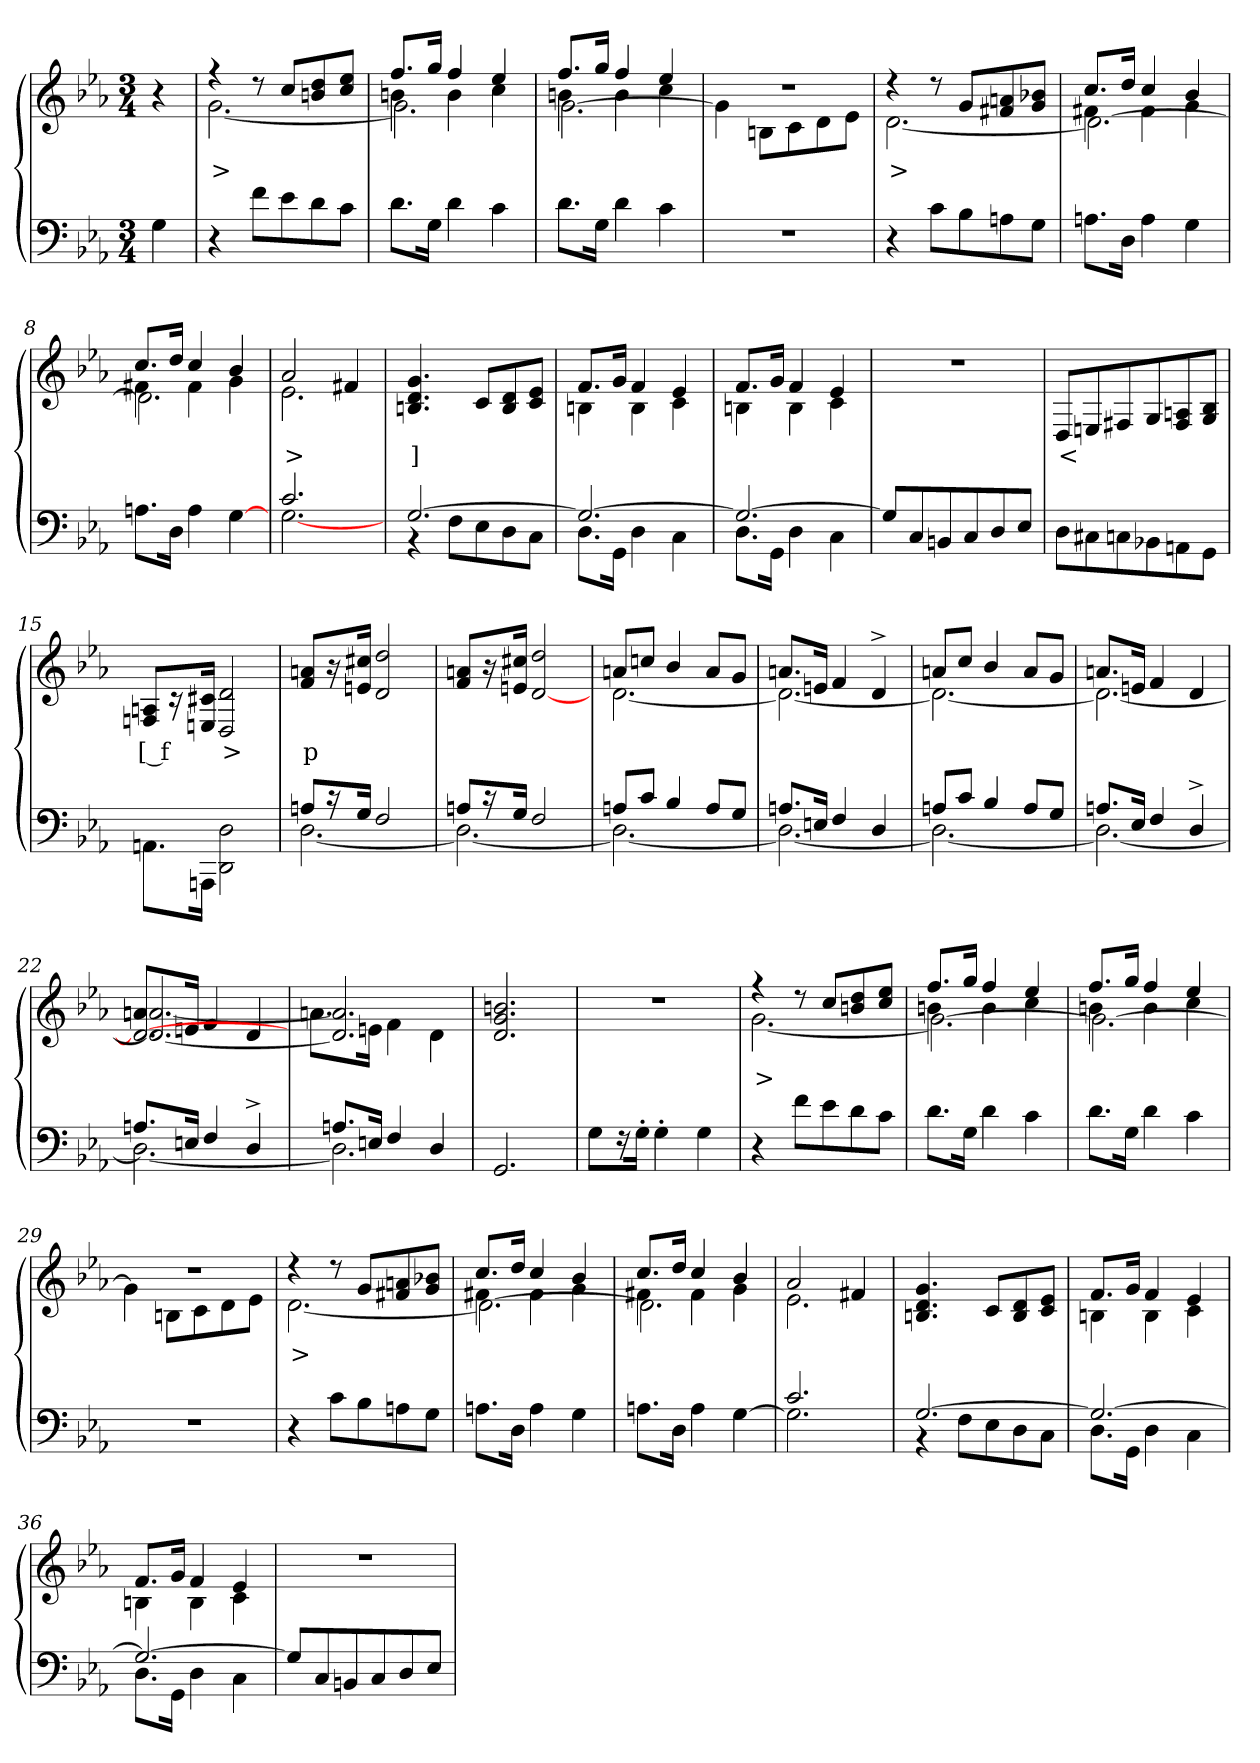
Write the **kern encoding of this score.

**kern	**kern	**text
*part2	*part1	*part1
*staff2	*staff1	*staff1
*clefF4	*clefG2	*
*k[b-e-a-]	*k[b-e-a-]	*
*M3/4	*M3/4	*
=1	=1	=1
4G	4r	mf
=2	=2	=2
*	*^	*
4r	4r	[2.g	>
8fL	8r	.	.
8e-	8ccL	.	.
8d	8dd 8bn	.	.
8cJ	8ee- 8ccJ	.	.
=3	=3	=3	=3
*	*	*^	*
8.dL	8.ffL	4bn	2.g\]	.
16GJk	16ggJk	.	.	.
4d	4ff	4b	.	.
4c	4ee-	4cc	.	.
=4	=4	=4	=4	=4
8.dL	8.ffL	4bn	[2.g\	.
16GJk	16ggJk	.	.	.
4d	4ff	4b	.	.
4c	4ee-	4cc	.	.
*	*	*v	*v	*
=5	=5	=5	=5
2.r	2.r	4g]	.
.	.	8Bn\L	.
.	.	8c	.
.	.	8d	.
.	.	8e-J	.
=6	=6	=6	=6
4r	4r	[2.d	>
8cL	8r	.	.
8B-	8gL	.	.
8An	8an 8f#X	.	.
8GJ	8b-X 8gJ	.	.
=7	=7	=7	=7
*	*	*^	*
8.AnL	8.ccL	4f#X	2.d\_	.
16DJk	16ddJk	.	.	.
4A	4cc	4f#	.	.
4G	4b-	4g	.	.
=8	=8	=8	=8	=8
8.AnL	8.ccL	4f#X	2.d\]	.
16DJk	16ddJk	.	.	.
4A	4cc	4f#	.	.
[4G	4b-	4g	.	.
*	*	*v	*v	*
=9	=9	=9	=9
*^	*	*	*
2.c	[2.G	2a-	2.e-	>
.	.	4f#X	.	.
*	*	*v	*v	*
=10	=10	=10	=10
[2.G	4r	4.g 4.d 4.Bn	]
.	8FL	.	.
.	8E-	8cL	.
.	8D	8d 8B	.
.	8CJ	8e- 8cJ	.
=11	=11	=11	=11
*	*	*^	*
2.G_	8.DL	8.fL	4Bn	.
.	16GGJk	16gJk	.	.
.	4D	4f	4B	.
.	4C	4e-	4c	.
=12	=12	=12	=12	=12
2.G_	8.DL	8.fL	4Bn	.
.	16GGJk	16gJk	.	.
.	4D	4f	4B	.
.	4C	4e-	4c	.
*v	*v	*	*	*
*	*v	*v	*
=13	=13	=13
8G/L]	2.r	.
8C	.	.
8BBn	.	.
8C	.	.
8D	.	.
8E-J	.	.
=14	=14	=14
8DL	8DL	<
8C#X\	8En	.
8Cn	8F#X	.
8BB-X	8G	.
8AAn	8An 8F#	.
8GGJ	8B- 8GJ	.
=15	=15	=15
8.AAn\L	8An 8FnL	[ f
.	16r	.
16AAAnJk	16c#X 16EnJk	.
2D\ 2DD\	2d 2D	>
=16	=16	=16
*^	*	*
8AnL	[2.D	8an 8fL	p
16r	.	16r	.
16GJk	.	16cc#X 16enJk	.
2F	.	2dd 2d	.
=17	=17	=17	=17
8AnL	2.D_	8an 8fL	.
16r	.	16r	.
16GJk	.	16cc#X 16enJk	.
2F	.	2dd [2d	.
=18	=18	=18	=18
*	*	*^	*
8AnL	2.D_	8anL	[2.d	.
8cJ	.	8ccnJ	.	.
4B-	.	4b-	.	.
8AL	.	8aL	.	.
8GJ	.	8gJ	.	.
=19	=19	=19	=19	=19
8.AnL	2.D_	8.anL	2.d_	.
16EnJk	.	16enJk	.	.
4F	.	4f	.	.
4D	.	4d^>	.	.
=20	=20	=20	=20	=20
8AnL	2.D_	8anL	2.d_	.
8cJ	.	8ccJ	.	.
4B-	.	4b-	.	.
8AL	.	8aL	.	.
8GJ	.	8gJ	.	.
=21	=21	=21	=21	=21
8.AnL	2.D_	8.anL	2.d_	.
16E-Jk	.	16enJk	.	.
4F	.	4f	.	.
4D^>	.	4d	.	.
=22	=22	=22	=22	=22
*	*	*	*^	*
8.AnL	2.D_	8.anL	[2.an/ 2.d/_	2.d_	.
16EnJk	.	16enJk	.	.	.
4F	.	4f	.	.	.
4D^>	.	4d	.	.	.
*	*	*	*v	*v	*
=23	=23	=23	=23	=23
8.AnL	2.D]	2.an] 2.d]	8.anL	.
16EnJk	.	.	16enJk	.
4F	.	.	4f	.
4D	.	.	4d	.
*v	*v	*	*	*
*	*v	*v	*
=24	=24	=24
2.GG	2.bn 2.g 2.d	.
=25	=25	=25
8GL	2.r	.
16r	.	.
16G'>Jk	.	.
4G'>	.	.
4G	.	.
=26	=26	=26
*	*^	*
4r	4r	[2.g	>
8fL	8r	.	.
8e-	8ccL	.	.
8d	8dd 8bn	.	.
8cJ	8ee- 8ccJ	.	.
=27	=27	=27	=27
*	*	*^	*
8.dL	8.ffL	4bn	2.g\_	.
16GJk	16ggJk	.	.	.
4d	4ff	4b	.	.
4c	4ee-	4cc	.	.
=28	=28	=28	=28	=28
8.dL	8.ffL	4bn	2.g\_	.
16GJk	16ggJk	.	.	.
4d	4ff	4b	.	.
4c	4ee-	4cc	.	.
*	*	*v	*v	*
=29	=29	=29	=29
2.r	2.r	4g\]	.
.	.	8Bn\L	.
.	.	8c	.
.	.	8d	.
.	.	8e-J	.
=30	=30	=30	=30
4r	4r	[2.d	>
8cL	8r	.	.
8B-	8gL	.	.
8An	8an 8f#X	.	.
8GJ	8b-X 8gJ	.	.
=31	=31	=31	=31
*	*	*^	*
8.AnL	8.ccL	4f#X	2.d\_	.
16DJk	16ddJk	.	.	.
4A	4cc	4f#	.	.
4G	4b-	4g	.	.
=32	=32	=32	=32	=32
8.AnL	8.ccL	4f#X	2.d\]	.
16DJk	16ddJk	.	.	.
4A	4cc	4f#	.	.
[4G	4b-	4g	.	.
*	*	*v	*v	*
=33	=33	=33	=33
*^	*	*	*
2.c	2.G]	2a-	2.e-	.
.	.	4f#X	.	.
*	*	*v	*v	*
=34	=34	=34	=34
[2.G	4r	4.g 4.d 4.Bn	.
.	8FL	.	.
.	8E-	8cL	.
.	8D	8d 8B	.
.	8CJ	8e- 8cJ	.
=35	=35	=35	=35
*	*	*^	*
2.G_	8.DL	8.fL	4Bn	.
.	16GGJk	16gJk	.	.
.	4D	4f	4B	.
.	4C	4e-	4c	.
=36	=36	=36	=36	=36
2.G_	8.DL	8.fL	4Bn	.
.	16GGJk	16gJk	.	.
.	4D	4f	4B	.
.	4C	4e-	4c	.
*v	*v	*	*	*
*	*v	*v	*
=37	=37	=37
8GL]	2.r	.
8C/	.	.
8BBn	.	.
8C	.	.
8D	.	.
8E-J	.	.
=	=	=
*-	*-	*-
